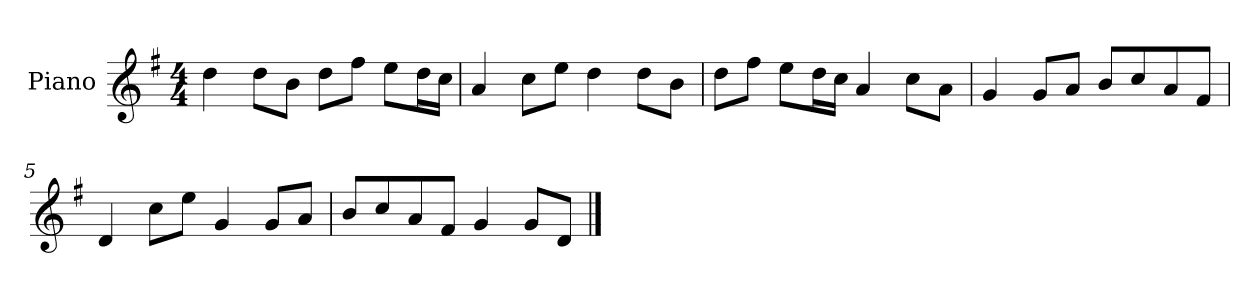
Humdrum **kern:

**kern
*part1
*staff1
*I"Piano
*I'P-no
*clefG2
*k[f#]
*M4/4
*MM90
=1
4dd\
8dd\L
8b\J
8dd\L
8ff#\J
8ee\L
16dd\L
16cc\JJ
=2
4a/
8cc\L
8ee\J
4dd\
8dd\L
8b\J
=3
8dd\L
8ff#\J
8ee\L
16dd\L
16cc\JJ
4a/
8cc\L
8a\J
=4
4g/
8g/L
8a/J
8b/L
8cc/
8a/
8f#/J
=5
4d/
8cc\L
8ee\J
4g/
8g/L
8a/J
!!LO:LB:g=z
=6
8b/L
8cc/
8a/
8f#/J
4g/
8g/L
8d/J
==
*-
